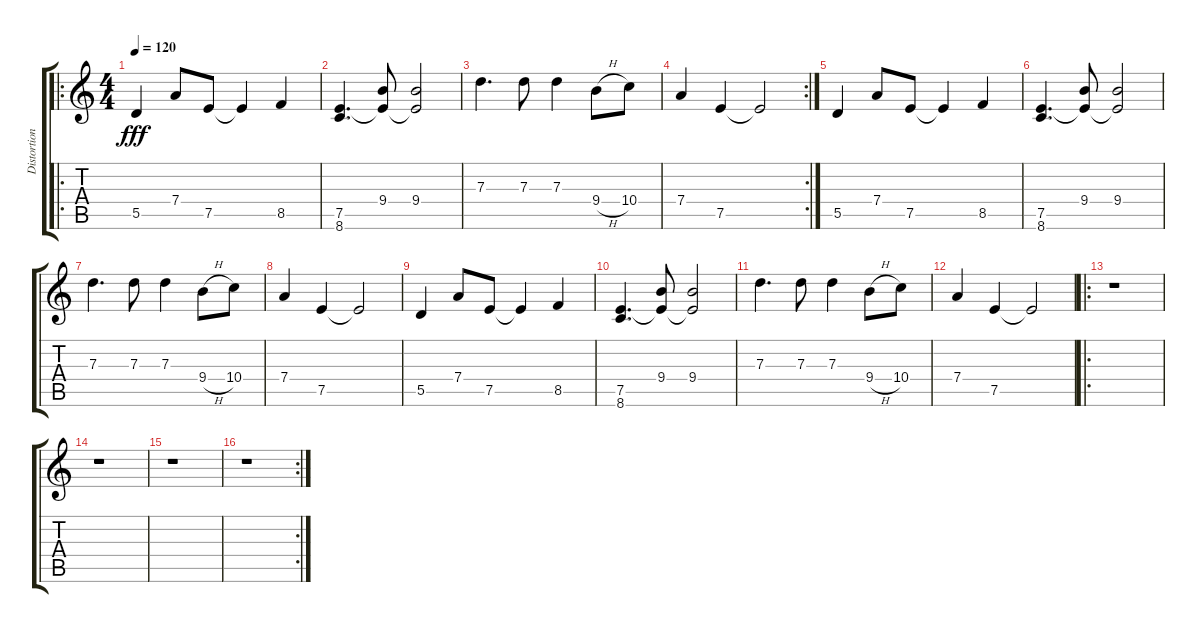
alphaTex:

\track ("Distortion (Right)" "Distortion") {instrument overdrivenguitar}
\staff {score tabs}
\tuning (E4 B3 G3 D3 A2 E2) {hide}
\ro
\ts (4 4)
\tempo 120
\clef g2
\ks c
5.5.4{dy fff} 7.4.8 7.5.8 7.5{t}.4 8.5.4 |
(7.5 8.6).4{d} (9.4 7.5{t}).8 (9.4 7.5{t}).2 |
7.3.4{d} 7.3.8 7.3.4 9.4{h}.8 10.4.8 |
\rc 2
7.4.4 7.5.4 7.5{t}.2 |
5.5.4 7.4.8 7.5.8 7.5{t}.4 8.5.4 |
(7.5 8.6).4{d} (9.4 7.5{t}).8 (9.4 7.5{t}).2 |
7.3.4{d} 7.3.8 7.3.4 9.4{h}.8 10.4.8 |
7.4.4 7.5.4 7.5{t}.2 |
5.5.4 7.4.8 7.5.8 7.5{t}.4 8.5.4 |
(7.5 8.6).4{d} (9.4 7.5{t}).8 (9.4 7.5{t}).2 |
7.3.4{d} 7.3.8 7.3.4 9.4{h}.8 10.4.8 |
7.4.4 7.5.4 7.5{t}.2 |
\ro
r.1 |
r.1 |
r.1 |
\rc 2
r.1
